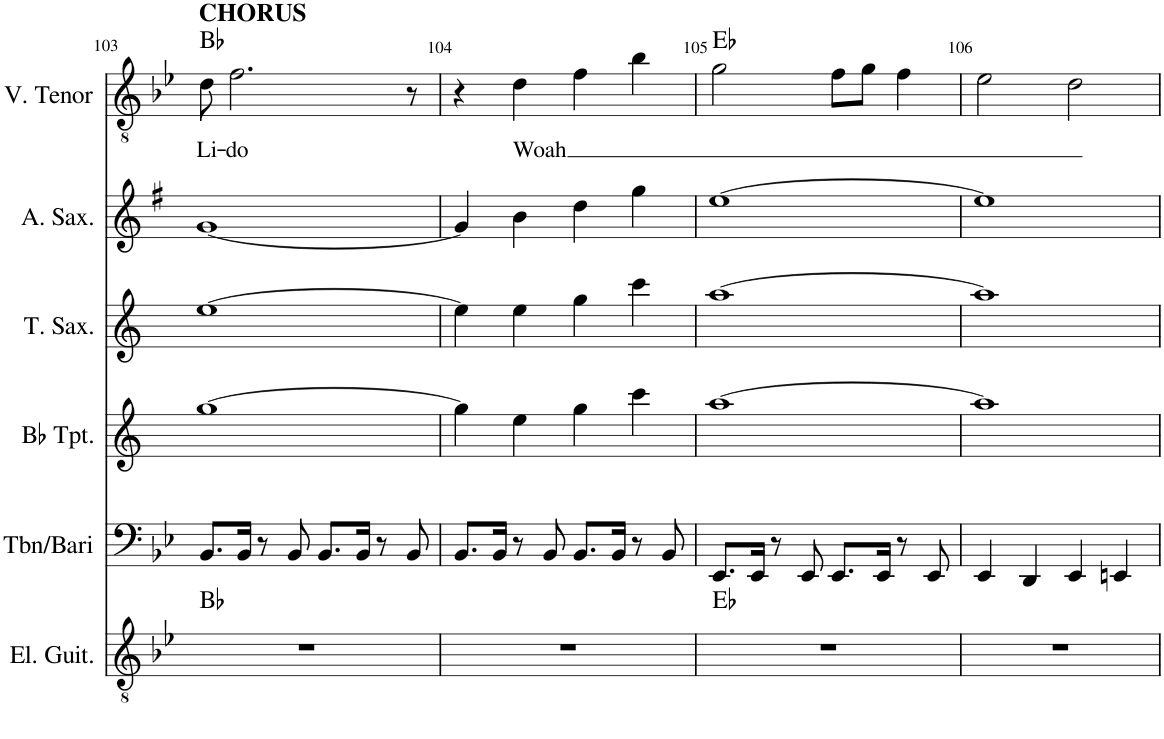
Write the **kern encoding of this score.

**kern	**harte	**kern	**kern	**kern	**kern	**kern	**text	**harte
*part6	*part6	*part5	*part4	*part3	*part2	*part1	*part1	*part1
*staff6	*	*staff5	*staff4	*staff3	*staff2	*staff1	*staff1	*
*I"Electric Guitar	*	*I"Tbn/Bari	*I"Bb Trumpet	*I"Tenor Saxophone	*I"Alto Saxophone	*I"V. Tenor	*	*
*I'El. Guit.	*	*I'Tbn/Bari	*I'Bb Tpt.	*I'T. Sax.	*I'A. Sax.	*I'V. Tenor	*	*
!!LO:PB:g=z
*clefGv2	*	*clefF4	*clefG2	*clefG2	*clefG2	*clefGv2	*	*
*	*	*	*Trd1c2	*Trd8c14	*Trd5c9	*	*	*
*k[b-e-]	*	*k[b-e-]	*k[]	*k[]	*k[f#]	*k[b-e-]	*	*
*M4/4	*	*M4/4	*M4/4	*M4/4	*M4/4	*M4/4	*	*
=103	=103	=103	=103	=103	=103	=103	=103	=103
!	!	!	!	!	!	!LO:TX:a:B:t=CHORUS	!	!
!	!	!	!	!	!	!	!LO:LY:b	!
1r	Bb:maj	8.BB-/L	[1gg	[1ee	[1g	8d\	Li-	Bb:maj
!	!	!	!	!	!	!	!LO:LY:b	!
.	.	.	.	.	.	2.f\	-do	.
.	.	16BB-/Jk	.	.	.	.	.	.
.	.	8r	.	.	.	.	.	.
.	.	8BB-/	.	.	.	.	.	.
.	.	8.BB-/L	.	.	.	.	.	.
.	.	16BB-/Jk	.	.	.	.	.	.
.	.	8r	.	.	.	.	.	.
.	.	8BB-/	.	.	.	8r	.	.
=104	=104	=104	=104	=104	=104	=104	=104	=104
1r	.	8.BB-/L	4gg\]	4ee\]	4g/]	4r	.	.
.	.	16BB-/Jk	.	.	.	.	.	.
!	!	!	!	!	!	!	!LO:LY:b	!
.	.	8r	4ee\	4ee\	4b\	4d\	Woah	.
.	.	8BB-/	.	.	.	.	.	.
.	.	8.BB-/L	4gg\	4gg\	4dd\	4f\	.	.
.	.	16BB-/Jk	.	.	.	.	.	.
.	.	8r	4ccc\	4ccc\	4gg\	4b-\	.	.
.	.	8BB-/	.	.	.	.	.	.
=105	=105	=105	=105	=105	=105	=105	=105	=105
1r	Eb:maj	8.EE-/L	[1aa	[1aa	[1ee	2g\	.	Eb:maj
.	.	16EE-/Jk	.	.	.	.	.	.
.	.	8r	.	.	.	.	.	.
.	.	8EE-/	.	.	.	.	.	.
.	.	8.EE-/L	.	.	.	8f\L	.	.
.	.	.	.	.	.	8g\J	.	.
.	.	16EE-/Jk	.	.	.	.	.	.
.	.	8r	.	.	.	4f\	.	.
.	.	8EE-/	.	.	.	.	.	.
=106	=106	=106	=106	=106	=106	=106	=106	=106
1r	.	4EE-/	1aa]	1aa]	1ee]	2e-\	.	.
.	.	4DD/	.	.	.	.	.	.
.	.	4EE-/	.	.	.	2d\	.	.
.	.	4EEn/	.	.	.	.	.	.
=	=	=	=	=	=	=	=	=
*-	*-	*-	*-	*-	*-	*-	*-	*-
